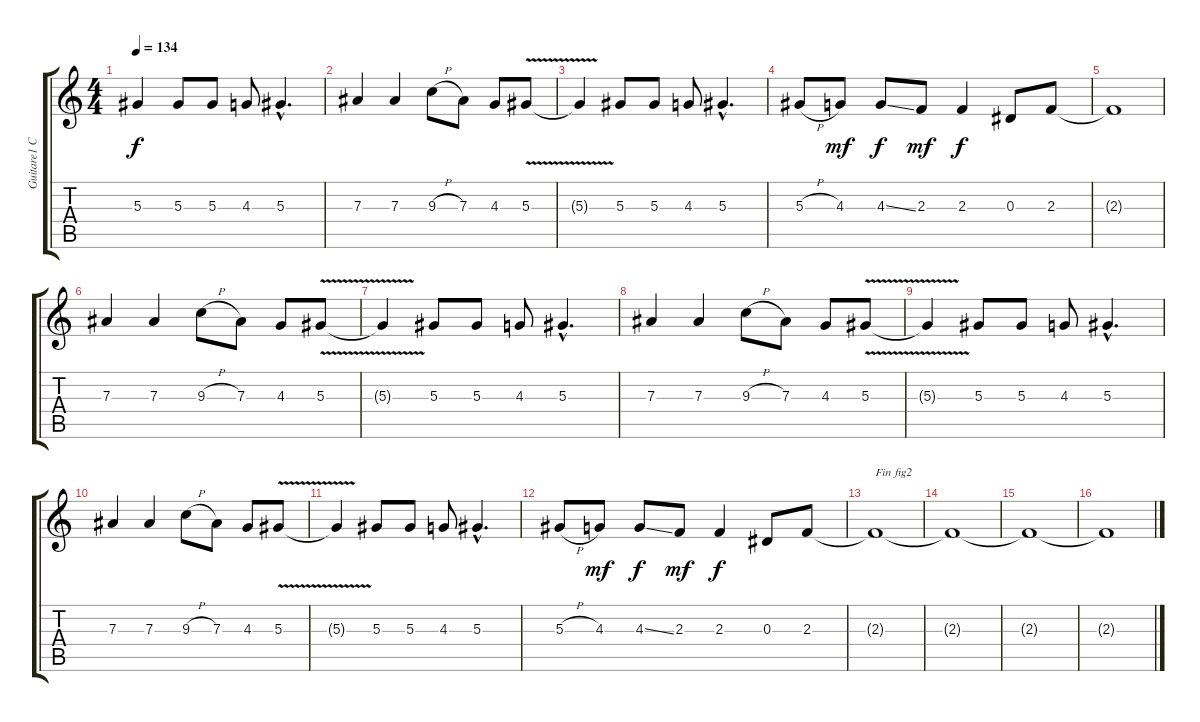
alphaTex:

\track ("Guitare1 C" "Guitare1 C") {instrument distortionguitar}
\staff {score tabs}
\tuning (C4 G3 Eb3 Bb2 F2 C2) {hide}
\ts (4 4)
\tempo 134
\clef g2
\ks c
5.3{t}.4{dy f} 5.3.8 5.3.8 4.3.8 5.3{hac}.4{d} |
7.3.4 7.3.4 9.3{h}.8 7.3.8 4.3.8 5.3{v}.8 |
5.3{t}.4 5.3.8 5.3.8 4.3.8 5.3{hac}.4{d} |
5.3{h}.8 4.3.8{dy mf} 4.3{ss}.8{dy f} 2.3.8{dy mf} 2.3.4{dy f} 0.3.8 2.3.8 |
2.3{t}.1 |
7.3.4 7.3.4 9.3{h}.8 7.3.8 4.3.8 5.3{v}.8 |
5.3{t}.4 5.3.8 5.3.8 4.3.8 5.3{hac}.4{d} |
7.3.4 7.3.4 9.3{h}.8 7.3.8 4.3.8 5.3{v}.8 |
5.3{t}.4 5.3.8 5.3.8 4.3.8 5.3{hac}.4{d} |
7.3.4 7.3.4 9.3{h}.8 7.3.8 4.3.8 5.3{v}.8 |
5.3{t}.4 5.3.8 5.3.8 4.3.8 5.3{hac}.4{d} |
5.3{h}.8 4.3.8{dy mf} 4.3{ss}.8{dy f} 2.3.8{dy mf} 2.3.4{dy f} 0.3.8 2.3.8 |
2.3{t}.1{txt "Fin fig2"} |
2.3{t}.1 |
2.3{t}.1 |
2.3{t}.1
